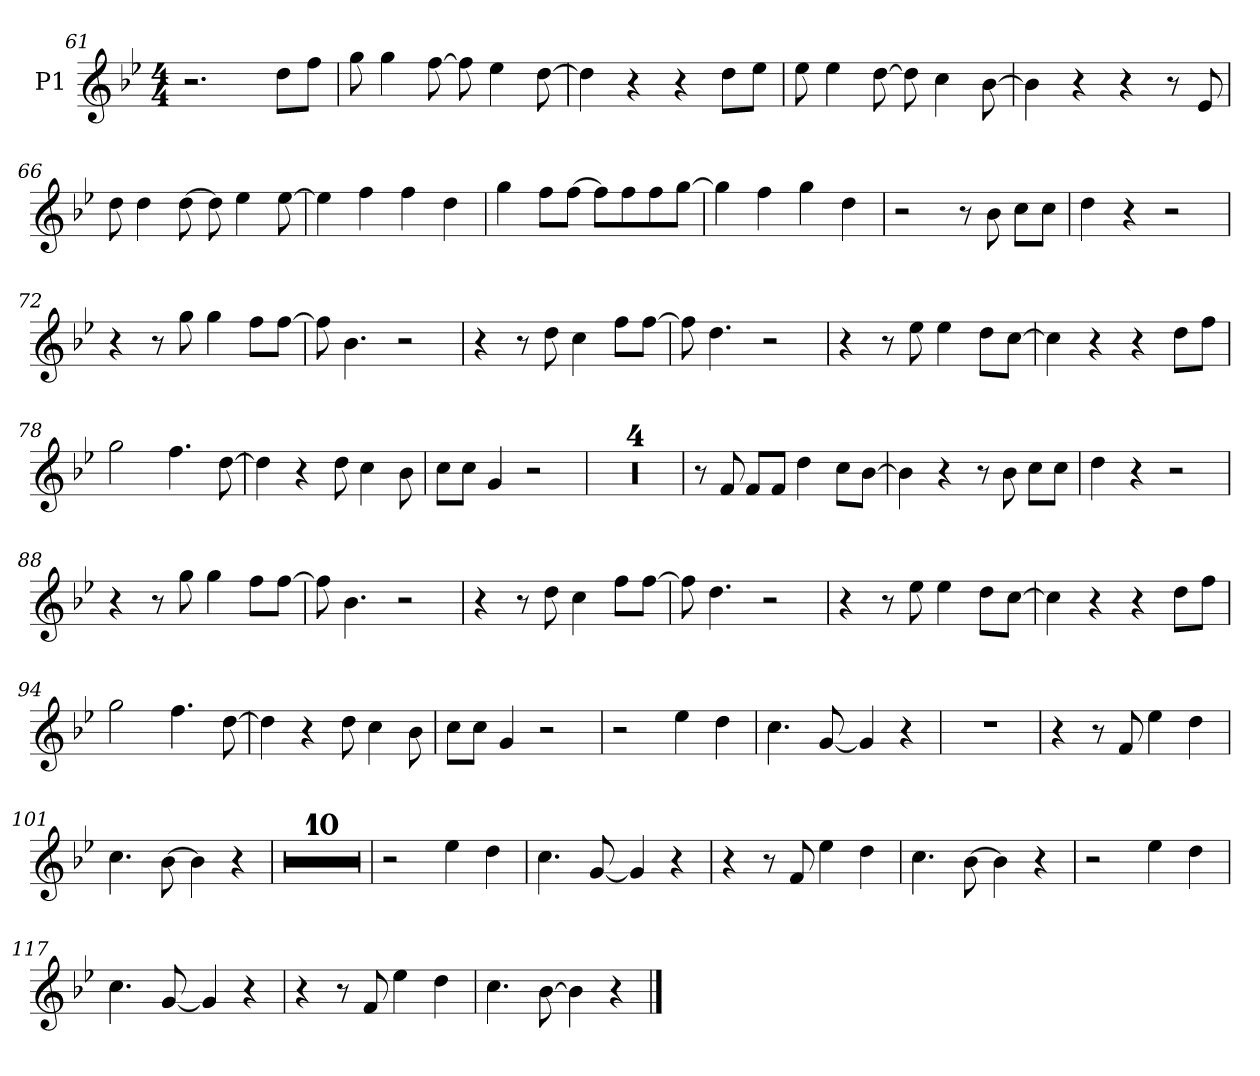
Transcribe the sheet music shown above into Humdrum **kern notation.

**kern
*part1
*staff1
*I"P1
*clefG2
*k[b-e-]
*B-:
*M4/4
=61
2.r
8dd\L
8ff\J
!!LO:PB:g=z
=62
8gg\
4gg\
[>8ff\
8ff\]
4ee-\
[>8dd\
=63
4dd\]
4r
4r
8dd\L
8ee-\J
=64
8ee-\
4ee-\
[>8dd\
8dd\]
4cc\
[>8b-\
=65
4b-\]
4r
4r
8r
8e-/
=66
8dd\
4dd\
[>8dd\
8dd\]
4ee-\
[>8ee-\
!!LO:LB:g=z
=67
4ee-\]
4ff\
4ff\
4dd\
=68
4gg\
8ff\L
[>8ff\J
8ff\L]
8ff\
8ff\
[>8gg\J
=69
4gg\]
4ff\
4gg\
4dd\
=70
2r
8r
8b-\
8cc\L
8cc\J
=71
4dd\
4r
2r
!!LO:LB:g=z
=72
4r
8r
8gg\
4gg\
8ff\L
[>8ff\J
=73
8ff\]
4.b-\
2r
=74
4r
8r
8dd\
4cc\
8ff\L
[>8ff\J
=75
8ff\]
4.dd\
2r
=76
4r
8r
8ee-\
4ee-\
8dd\L
[>8cc\J
!!LO:LB:g=z
=77
4cc\]
4r
4r
8dd\L
8ff\J
=78
2gg\
4.ff\
[>8dd\
=79
4dd\]
4r
8dd\
4cc\
8b-\
=80
8cc\L
8cc\J
4g/
2r
=81
1r
=82
1r
=83
1r
!!LO:LB:g=z
=84
1r
=85
8r
8f/
8f/L
8f/J
4dd\
8cc\L
[>8b-\J
=86
4b-\]
4r
8r
8b-\
8cc\L
8cc\J
=87
4dd\
4r
2r
=88
4r
8r
8gg\
4gg\
8ff\L
[>8ff\J
=89
8ff\]
4.b-\
2r
!!LO:LB:g=z
=90
4r
8r
8dd\
4cc\
8ff\L
[>8ff\J
=91
8ff\]
4.dd\
2r
=92
4r
8r
8ee-\
4ee-\
8dd\L
[>8cc\J
=93
4cc\]
4r
4r
8dd\L
8ff\J
=94
2gg\
4.ff\
[>8dd\
=95
4dd\]
4r
8dd\
4cc\
8b-\
!!LO:LB:g=z
=96
8cc\L
8cc\J
4g/
2r
=97
2r
4ee-\
4dd\
=98
4.cc\
[<8g/
4g/]
4r
=99
1r
=100
4r
8r
8f/
4ee-\
4dd\
=101
4.cc\
[>8b-\
4b-\]
4r
=102
1r
!!LO:LB:g=z
=103
1r
=104
1r
=105
1r
=106
1r
=107
1r
=108
1r
=109
1r
=110
1r
=111
1r
=112
2r
4ee-\
4dd\
!!LO:LB:g=z
=113
4.cc\
[<8g/
4g/]
4r
=114
4r
8r
8f/
4ee-\
4dd\
=115
4.cc\
[>8b-\
4b-\]
4r
=116
2r
4ee-\
4dd\
!!LO:LB:g=z
=117
4.cc\
[<8g/
4g/]
4r
=118
4r
8r
8f/
4ee-\
4dd\
=119
4.cc\
[>8b-\
4b-\]
4r
==
*-
